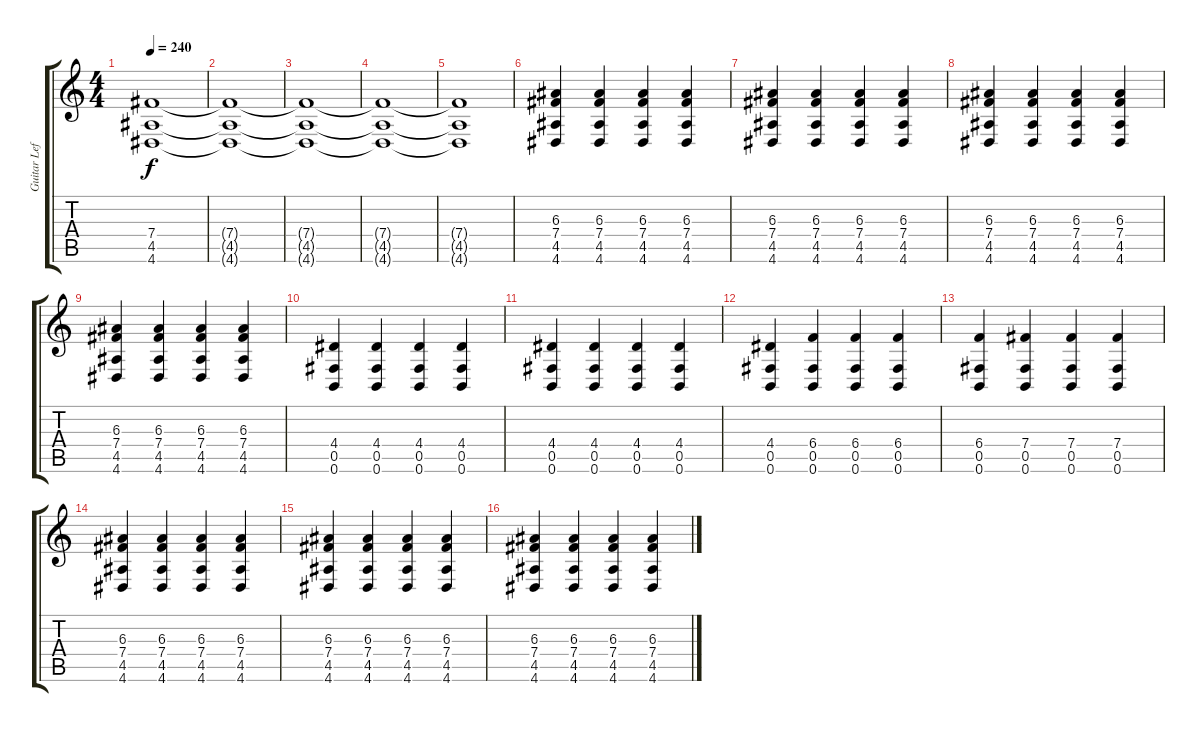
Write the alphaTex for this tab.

\track ("Guitar Left" "Guitar Lef") {instrument distortionguitar}
\staff {score tabs}
\tuning (Db4 Ab3 E3 B2 Gb2 B1) {hide}
\ts (4 4)
\tempo 240
\clef g2
\ks c
(7.4{t} 4.5{t} 4.6{t}).1{dy f} |
(7.4{t} 4.5{t} 4.6{t}).1 |
(7.4{t} 4.5{t} 4.6{t}).1 |
(7.4{t} 4.5{t} 4.6{t}).1 |
(7.4{t} 4.5{t} 4.6{t}).1 |
(6.3 7.4 4.5 4.6).4{volume 13} (6.3 7.4 4.5 4.6).4 (6.3 7.4 4.5 4.6).4 (6.3 7.4 4.5 4.6).4 |
(6.3 7.4 4.5 4.6).4 (6.3 7.4 4.5 4.6).4 (6.3 7.4 4.5 4.6).4 (6.3 7.4 4.5 4.6).4 |
(6.3 7.4 4.5 4.6).4 (6.3 7.4 4.5 4.6).4 (6.3 7.4 4.5 4.6).4 (6.3 7.4 4.5 4.6).4 |
(6.3 7.4 4.5 4.6).4 (6.3 7.4 4.5 4.6).4 (6.3 7.4 4.5 4.6).4 (6.3 7.4 4.5 4.6).4 |
(4.4 0.5 0.6).4 (4.4 0.5 0.6).4 (4.4 0.5 0.6).4 (4.4 0.5 0.6).4 |
(4.4 0.5 0.6).4 (4.4 0.5 0.6).4 (4.4 0.5 0.6).4 (4.4 0.5 0.6).4 |
(4.4 0.5 0.6).4 (6.4 0.5 0.6).4 (6.4 0.5 0.6).4 (6.4 0.5 0.6).4 |
(6.4 0.5 0.6).4 (7.4 0.5 0.6).4 (7.4 0.5 0.6).4 (7.4 0.5 0.6).4 |
(6.3 7.4 4.5 4.6).4 (6.3 7.4 4.5 4.6).4 (6.3 7.4 4.5 4.6).4 (6.3 7.4 4.5 4.6).4 |
(6.3 7.4 4.5 4.6).4 (6.3 7.4 4.5 4.6).4 (6.3 7.4 4.5 4.6).4 (6.3 7.4 4.5 4.6).4 |
(6.3 7.4 4.5 4.6).4 (6.3 7.4 4.5 4.6).4 (6.3 7.4 4.5 4.6).4 (6.3 7.4 4.5 4.6).4
